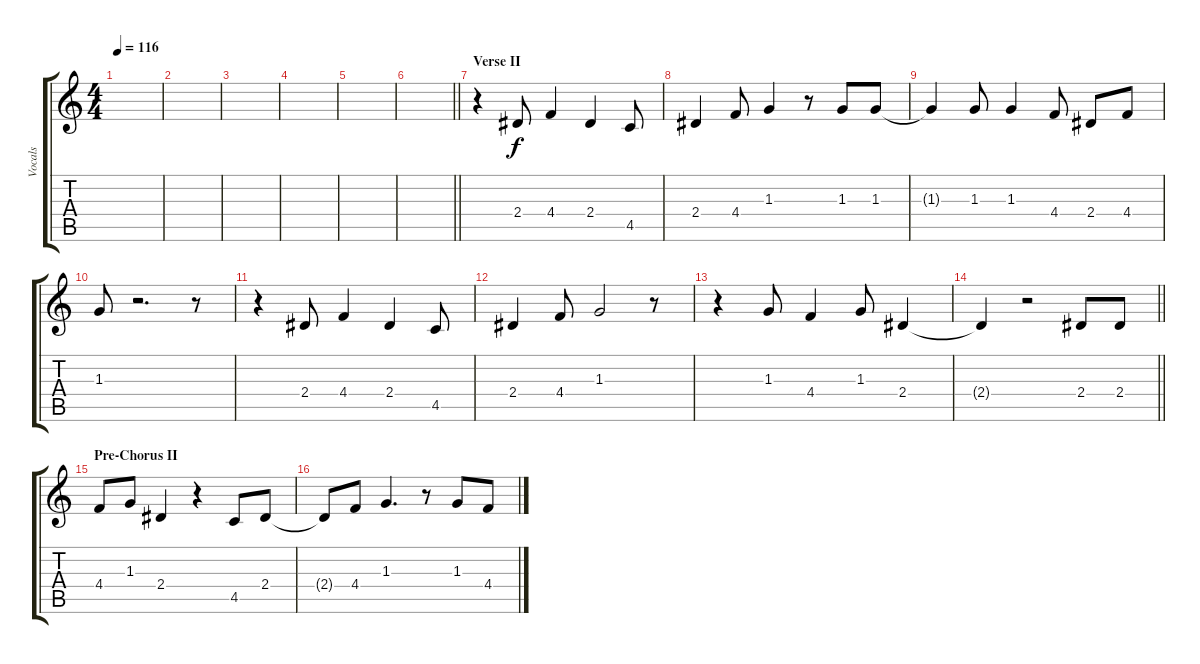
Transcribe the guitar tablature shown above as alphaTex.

\track ("Vocals" "Vocals") {instrument acousticguitarsteel}
\staff {score tabs}
\tuning (Eb4 Bb3 Gb3 Db3 Ab2 Eb2) {hide}
\ts (4 4)
\tempo 116
\clef g2
\ks c
|
|
|
|
|
\barLineRight lightlight
|
\section ("" "Verse II")
r.4 2.4.8 4.4.4 2.4.4 4.5.8 |
2.4.4 4.4.8 1.3.4 r.8 1.3.8 1.3.8 |
1.3{t}.4 1.3.8 1.3.4 4.4.8 2.4.8 4.4.8 |
1.3.8 r.2{d} r.8 |
r.4 2.4.8 4.4.4 2.4.4 4.5.8 |
2.4.4 4.4.8 1.3.2 r.8 |
r.4 1.3.8 4.4.4 1.3.8 2.4.4 |
\barLineRight lightlight
2.4{t}.4 r.2 2.4.8 2.4.8 |
\section ("" "Pre-Chorus II")
4.4.8 1.3.8 2.4.4 r.4 4.5.8 2.4.8 |
2.4{t}.8 4.4.8 1.3.4{d} r.8 1.3.8 4.4.8
